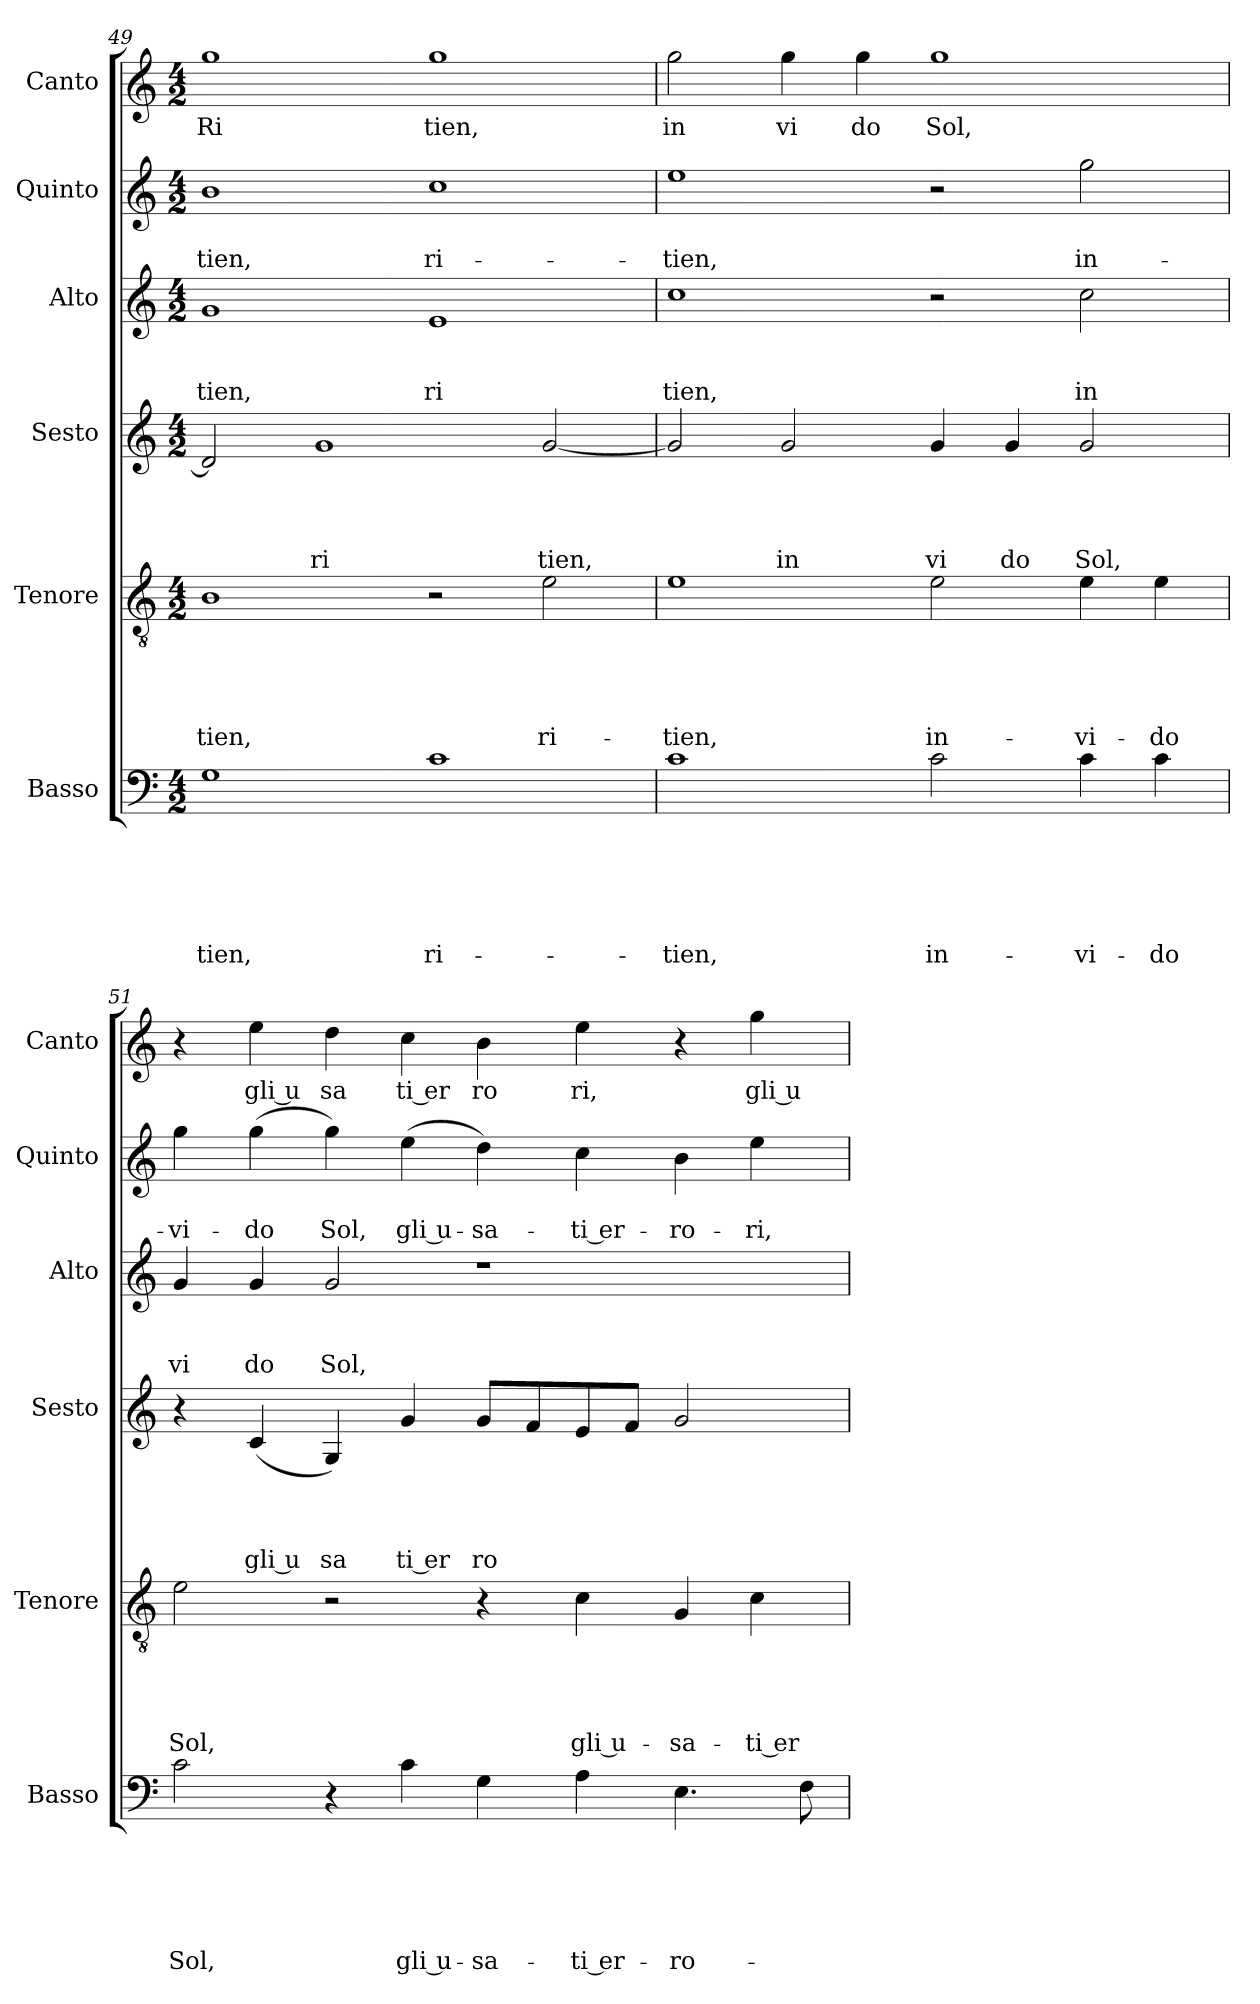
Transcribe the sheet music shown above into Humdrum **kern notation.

**kern	**text	**text	**text	**text	**text	**text	**kern	**text	**text	**text	**text	**text	**kern	**text	**text	**text	**text	**kern	**text	**text	**text	**kern	**text	**text	**kern	**text
*part6	*part6	*part6	*part6	*part6	*part6	*part6	*part5	*part5	*part5	*part5	*part5	*part5	*part4	*part4	*part4	*part4	*part4	*part3	*part3	*part3	*part3	*part2	*part2	*part2	*part1	*part1
*staff6	*staff6	*staff6	*staff6	*staff6	*staff6	*staff6	*staff5	*staff5	*staff5	*staff5	*staff5	*staff5	*staff4	*staff4	*staff4	*staff4	*staff4	*staff3	*staff3	*staff3	*staff3	*staff2	*staff2	*staff2	*staff1	*staff1
*I"Basso	*	*	*	*	*	*	*I"Tenore	*	*	*	*	*	*I"Sesto	*	*	*	*	*I"Alto	*	*	*	*I"Quinto	*	*	*I"Canto	*
*I'Basso	*	*	*	*	*	*	*I'Tenore	*	*	*	*	*	*I'Sesto	*	*	*	*	*I'Alto	*	*	*	*I'Quinto	*	*	*I'Canto	*
!!LO:PB:g=z
*clefF4	*	*	*	*	*	*	*clefGv2	*	*	*	*	*	*clefG2	*	*	*	*	*clefG2	*	*	*	*clefG2	*	*	*clefG2	*
*k[]	*	*	*	*	*	*	*k[]	*	*	*	*	*	*k[]	*	*	*	*	*k[]	*	*	*	*k[]	*	*	*k[]	*
*C:	*	*	*	*	*	*	*C:	*	*	*	*	*	*C:	*	*	*	*	*C:	*	*	*	*C:	*	*	*C:	*
*M4/2	*	*	*	*	*	*	*M4/2	*	*	*	*	*	*M4/2	*	*	*	*	*M4/2	*	*	*	*M4/2	*	*	*M4/2	*
=49	=49	=49	=49	=49	=49	=49	=49	=49	=49	=49	=49	=49	=49	=49	=49	=49	=49	=49	=49	=49	=49	=49	=49	=49	=49	=49
!	!	!	!	!	!	!LO:LY:b	!	!	!	!	!	!LO:LY:b	!	!	!	!	!	!	!	!	!LO:LY:b	!	!	!LO:LY:b	!	!LO:LY:b
1G	.	.	.	.	.	-tien,	1B	.	.	.	.	-tien,	2d/]	.	.	.	.	1g	.	.	tien,	1b	.	tien,	1gg	Ri
!	!	!	!	!	!	!	!	!	!	!	!	!	!	!	!	!	!LO:LY:b	!	!	!	!	!	!	!	!	!
.	.	.	.	.	.	.	.	.	.	.	.	.	1g	.	.	.	ri	.	.	.	.	.	.	.	.	.
!	!	!	!	!	!	!LO:LY:b	!	!	!	!	!	!	!	!	!	!	!	!	!	!	!LO:LY:b	!	!	!LO:LY:b	!	!LO:LY:b
1c	.	.	.	.	.	ri-	2r	.	.	.	.	.	.	.	.	.	.	1e	.	.	ri	1cc	.	ri-	1gg	tien,
!	!	!	!	!	!	!	!	!	!	!	!	!LO:LY:b	!	!	!	!	!LO:LY:b	!	!	!	!	!	!	!	!	!
.	.	.	.	.	.	.	2e\	.	.	.	.	ri-	[<2g/	.	.	.	tien,	.	.	.	.	.	.	.	.	.
=50	=50	=50	=50	=50	=50	=50	=50	=50	=50	=50	=50	=50	=50	=50	=50	=50	=50	=50	=50	=50	=50	=50	=50	=50	=50	=50
!	!	!	!	!	!	!LO:LY:b	!	!	!	!	!	!LO:LY:b	!	!	!	!	!	!	!	!	!LO:LY:b	!	!	!LO:LY:b	!	!LO:LY:b
1c	.	.	.	.	.	-tien,	1e	.	.	.	.	-tien,	2g/]	.	.	.	.	1cc	.	.	tien,	1ee	.	-tien,	2gg\	in
!	!	!	!	!	!	!	!	!	!	!	!	!	!	!	!	!	!LO:LY:b	!	!	!	!	!	!	!	!	!LO:LY:b
.	.	.	.	.	.	.	.	.	.	.	.	.	2g/	.	.	.	in	.	.	.	.	.	.	.	4gg\	vi
!	!	!	!	!	!	!	!	!	!	!	!	!	!	!	!	!	!	!	!	!	!	!	!	!	!	!LO:LY:b
.	.	.	.	.	.	.	.	.	.	.	.	.	.	.	.	.	.	.	.	.	.	.	.	.	4gg\	do
!	!	!	!	!	!	!LO:LY:b	!	!	!	!	!	!LO:LY:b	!	!	!	!	!LO:LY:b	!	!	!	!	!	!	!	!	!LO:LY:b
2c\	.	.	.	.	.	in-	2e\	.	.	.	.	in-	4g/	.	.	.	vi	2r	.	.	.	2r	.	.	1gg	Sol,
!	!	!	!	!	!	!	!	!	!	!	!	!	!	!	!	!	!LO:LY:b	!	!	!	!	!	!	!	!	!
.	.	.	.	.	.	.	.	.	.	.	.	.	4g/	.	.	.	do	.	.	.	.	.	.	.	.	.
!	!	!	!	!	!	!LO:LY:b	!	!	!	!	!	!LO:LY:b	!	!	!	!	!LO:LY:b	!	!	!	!LO:LY:b	!	!	!LO:LY:b	!	!
4c\	.	.	.	.	.	-vi-	4e\	.	.	.	.	-vi-	2g/	.	.	.	Sol,	2cc\	.	.	in	2gg\	.	in-	.	.
!	!	!	!	!	!	!LO:LY:b	!	!	!	!	!	!LO:LY:b	!	!	!	!	!	!	!	!	!	!	!	!	!	!
4c\	.	.	.	.	.	-do	4e\	.	.	.	.	-do	.	.	.	.	.	.	.	.	.	.	.	.	.	.
=51	=51	=51	=51	=51	=51	=51	=51	=51	=51	=51	=51	=51	=51	=51	=51	=51	=51	=51	=51	=51	=51	=51	=51	=51	=51	=51
!	!	!	!	!	!	!LO:LY:b	!	!	!	!	!	!LO:LY:b	!	!	!	!	!	!	!	!	!LO:LY:b	!	!	!LO:LY:b	!	!
2c\	.	.	.	.	.	Sol,	2e\	.	.	.	.	Sol,	4r	.	.	.	.	4g/	.	.	vi	4gg\	.	-vi-	4r	.
!	!	!	!	!	!	!	!	!	!	!	!	!	!	!	!	!	!LO:LY:b:rj	!	!	!	!LO:LY:b	!	!	!LO:LY:b	!	!LO:LY:b:rj
.	.	.	.	.	.	.	.	.	.	.	.	.	(<4c/	.	.	.	gli u	4g/	.	.	do	(>4gg\	.	-do	4ee\	gli u
!	!	!	!	!	!	!	!	!	!	!	!	!	!	!	!	!	!LO:LY:b	!	!	!	!LO:LY:b	!	!	!LO:LY:b	!	!LO:LY:b
4r	.	.	.	.	.	.	2r	.	.	.	.	.	4G/)	.	.	.	sa	2g/	.	.	Sol,	4gg\)	.	Sol,	4dd\	sa
!	!	!	!	!	!	!LO:LY:b:rj	!	!	!	!	!	!	!	!	!	!	!LO:LY:b:rj	!	!	!	!	!	!	!LO:LY:b:rj	!	!LO:LY:b:rj
4c\	.	.	.	.	.	gli u-	.	.	.	.	.	.	4g/	.	.	.	ti er	.	.	.	.	(<4ee\	.	gli u-	4cc\	ti er
!	!	!	!	!	!	!LO:LY:b	!	!	!	!	!	!	!	!	!	!	!LO:LY:b	!	!	!	!	!	!	!LO:LY:b	!	!LO:LY:b
4G\	.	.	.	.	.	-sa-	4r	.	.	.	.	.	8g/L	.	.	.	ro	1r	.	.	.	4dd\)	.	-sa-	4b\	ro
.	.	.	.	.	.	.	.	.	.	.	.	.	8f/	.	.	.	.	.	.	.	.	.	.	.	.	.
!	!	!	!	!	!	!LO:LY:b:rj	!	!	!	!	!	!LO:LY:b:rj	!	!	!	!	!	!	!	!	!	!	!	!LO:LY:b:rj	!	!LO:LY:b
4A\	.	.	.	.	.	-ti er-	4c\	.	.	.	.	gli u-	8e/	.	.	.	.	.	.	.	.	4cc\	.	-ti er-	4ee\	ri,
.	.	.	.	.	.	.	.	.	.	.	.	.	8f/J	.	.	.	.	.	.	.	.	.	.	.	.	.
!	!	!	!	!	!	!LO:LY:b	!	!	!	!	!	!LO:LY:b	!	!	!	!	!	!	!	!	!	!	!	!LO:LY:b	!	!
4.E\	.	.	.	.	.	-ro-	4G/	.	.	.	.	-sa-	2g/	.	.	.	.	.	.	.	.	4b\	.	-ro-	4r	.
!	!	!	!	!	!	!	!	!	!	!	!	!LO:LY:b:rj	!	!	!	!	!	!	!	!	!	!	!	!LO:LY:b	!	!LO:LY:b:rj
.	.	.	.	.	.	.	4c\	.	.	.	.	-ti er-	.	.	.	.	.	.	.	.	.	4ee\	.	-ri,	4gg\	gli u
8F\	.	.	.	.	.	.	.	.	.	.	.	.	.	.	.	.	.	.	.	.	.	.	.	.	.	.
=	=	=	=	=	=	=	=	=	=	=	=	=	=	=	=	=	=	=	=	=	=	=	=	=	=	=
*-	*-	*-	*-	*-	*-	*-	*-	*-	*-	*-	*-	*-	*-	*-	*-	*-	*-	*-	*-	*-	*-	*-	*-	*-	*-	*-
